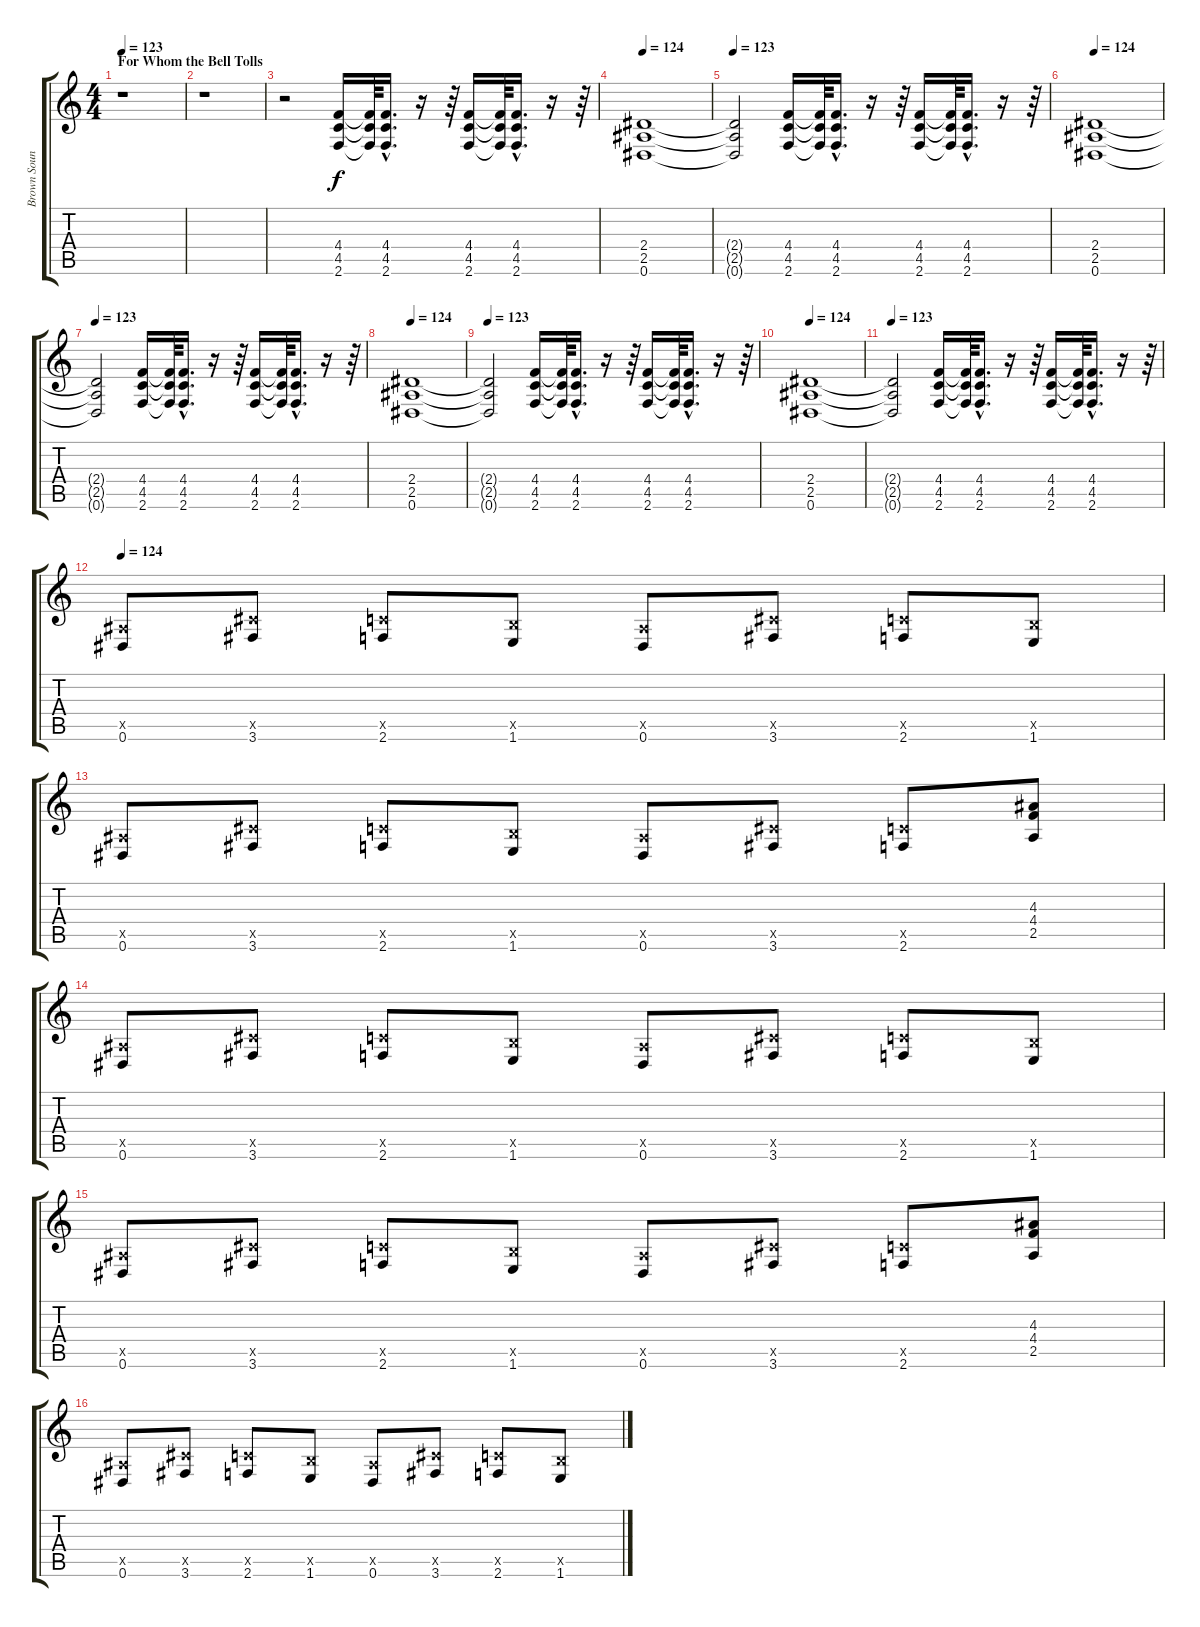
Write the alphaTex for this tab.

\track ("Brown Sound (Guitar)" "Brown Soun") {instrument overdrivenguitar}
\staff {score tabs}
\tuning (Eb4 Bb3 Gb3 Db3 Ab2 Eb2) {hide}
\ts (4 4)
\section ("" "For Whom the Bell Tolls")
\tempo 123
\clef g2
\ks c
r.1{dy f instrument overdrivenguitar} |
r.1 |
r.2 (4.4 4.5 2.6).16 (4.4{t} 4.5{t} 2.6{t}).64 (4.4{hac} 4.5{hac} 2.6{hac}).16{d} r.16 r.64 (4.4 4.5 2.6).16 (4.4{t} 4.5{t} 2.6{t}).64 (4.4{hac} 4.5{hac} 2.6{hac}).16{d} r.16 r.64 |
\tempo 124
(2.4 2.5 0.6).1 |
\tempo 123
(2.4{t} 2.5{t} 0.6{t}).2 (4.4 4.5 2.6).16 (4.4{t} 4.5{t} 2.6{t}).64 (4.4{hac} 4.5{hac} 2.6{hac}).16{d} r.16 r.64 (4.4 4.5 2.6).16 (4.4{t} 4.5{t} 2.6{t}).64 (4.4{hac} 4.5{hac} 2.6{hac}).16{d} r.16 r.64 |
\tempo 124
(2.4 2.5 0.6).1 |
\tempo 123
(2.4{t} 2.5{t} 0.6{t}).2 (4.4 4.5 2.6).16 (4.4{t} 4.5{t} 2.6{t}).64 (4.4{hac} 4.5{hac} 2.6{hac}).16{d} r.16 r.64 (4.4 4.5 2.6).16 (4.4{t} 4.5{t} 2.6{t}).64 (4.4{hac} 4.5{hac} 2.6{hac}).16{d} r.16 r.64 |
\tempo 124
(2.4 2.5 0.6).1 |
\tempo 123
(2.4{t} 2.5{t} 0.6{t}).2 (4.4 4.5 2.6).16 (4.4{t} 4.5{t} 2.6{t}).64 (4.4{hac} 4.5{hac} 2.6{hac}).16{d} r.16 r.64 (4.4 4.5 2.6).16 (4.4{t} 4.5{t} 2.6{t}).64 (4.4{hac} 4.5{hac} 2.6{hac}).16{d} r.16 r.64 |
\tempo 124
(2.4 2.5 0.6).1 |
\tempo 123
(2.4{t} 2.5{t} 0.6{t}).2 (4.4 4.5 2.6).16 (4.4{t} 4.5{t} 2.6{t}).64 (4.4{hac} 4.5{hac} 2.6{hac}).16{d} r.16 r.64 (4.4 4.5 2.6).16 (4.4{t} 4.5{t} 2.6{t}).64 (4.4{hac} 4.5{hac} 2.6{hac}).16{d} r.16 r.64 |
\tempo 124
(2.5{x} 0.6).8 (5.5{x} 3.6).8 (4.5{x} 2.6).8 (3.5{x} 1.6).8 (2.5{x} 0.6).8 (5.5{x} 3.6).8 (4.5{x} 2.6).8 (3.5{x} 1.6).8 |
(2.5{x} 0.6).8 (5.5{x} 3.6).8 (4.5{x} 2.6).8 (3.5{x} 1.6).8 (2.5{x} 0.6).8 (5.5{x} 3.6).8 (4.5{x} 2.6).8 (4.3 4.4 2.5).8 |
(2.5{x} 0.6).8 (5.5{x} 3.6).8 (4.5{x} 2.6).8 (3.5{x} 1.6).8 (2.5{x} 0.6).8 (5.5{x} 3.6).8 (4.5{x} 2.6).8 (3.5{x} 1.6).8 |
(2.5{x} 0.6).8 (5.5{x} 3.6).8 (4.5{x} 2.6).8 (3.5{x} 1.6).8 (2.5{x} 0.6).8 (5.5{x} 3.6).8 (4.5{x} 2.6).8 (4.3 4.4 2.5).8 |
(2.5{x} 0.6).8 (5.5{x} 3.6).8 (4.5{x} 2.6).8 (3.5{x} 1.6).8 (2.5{x} 0.6).8 (5.5{x} 3.6).8 (4.5{x} 2.6).8 (3.5{x} 1.6).8
